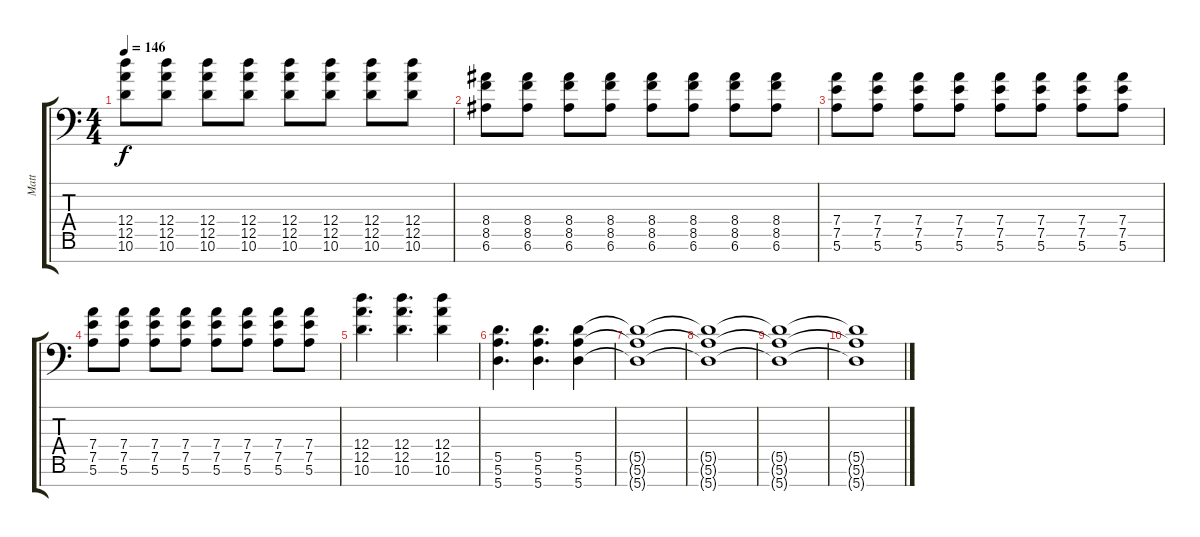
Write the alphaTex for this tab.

\track ("Matt" "Matt") {instrument distortionguitar}
\staff {score tabs}
\tuning (E4 B3 G3 D3 A2 E2 A1) {hide}
\ts (4 4)
\tempo 146
\clef f4
\ks c
(12.4 12.5 10.6).8{dy f} (12.4 12.5 10.6).8 (12.4 12.5 10.6).8 (12.4 12.5 10.6).8 (12.4 12.5 10.6).8 (12.4 12.5 10.6).8 (12.4 12.5 10.6).8 (12.4 12.5 10.6).8 |
(8.4 8.5 6.6).8 (8.4 8.5 6.6).8 (8.4 8.5 6.6).8 (8.4 8.5 6.6).8 (8.4 8.5 6.6).8 (8.4 8.5 6.6).8 (8.4 8.5 6.6).8 (8.4 8.5 6.6).8 |
(7.4 7.5 5.6).8 (7.4 7.5 5.6).8 (7.4 7.5 5.6).8 (7.4 7.5 5.6).8 (7.4 7.5 5.6).8 (7.4 7.5 5.6).8 (7.4 7.5 5.6).8 (7.4 7.5 5.6).8 |
(7.4 7.5 5.6).8 (7.4 7.5 5.6).8 (7.4 7.5 5.6).8 (7.4 7.5 5.6).8 (7.4 7.5 5.6).8 (7.4 7.5 5.6).8 (7.4 7.5 5.6).8 (7.4 7.5 5.6).8 |
(12.4 12.5 10.6).4{d} (12.4 12.5 10.6).4{d} (12.4 12.5 10.6).4 |
(5.5 5.6 5.7).4{d} (5.5 5.6 5.7).4{d} (5.5 5.6 5.7).4{volume 0} |
(5.5{t} 5.6{t} 5.7{t}).1 |
(5.5{t} 5.6{t} 5.7{t}).1 |
(5.5{t} 5.6{t} 5.7{t}).1 |
(5.5{t} 5.6{t} 5.7{t}).1
